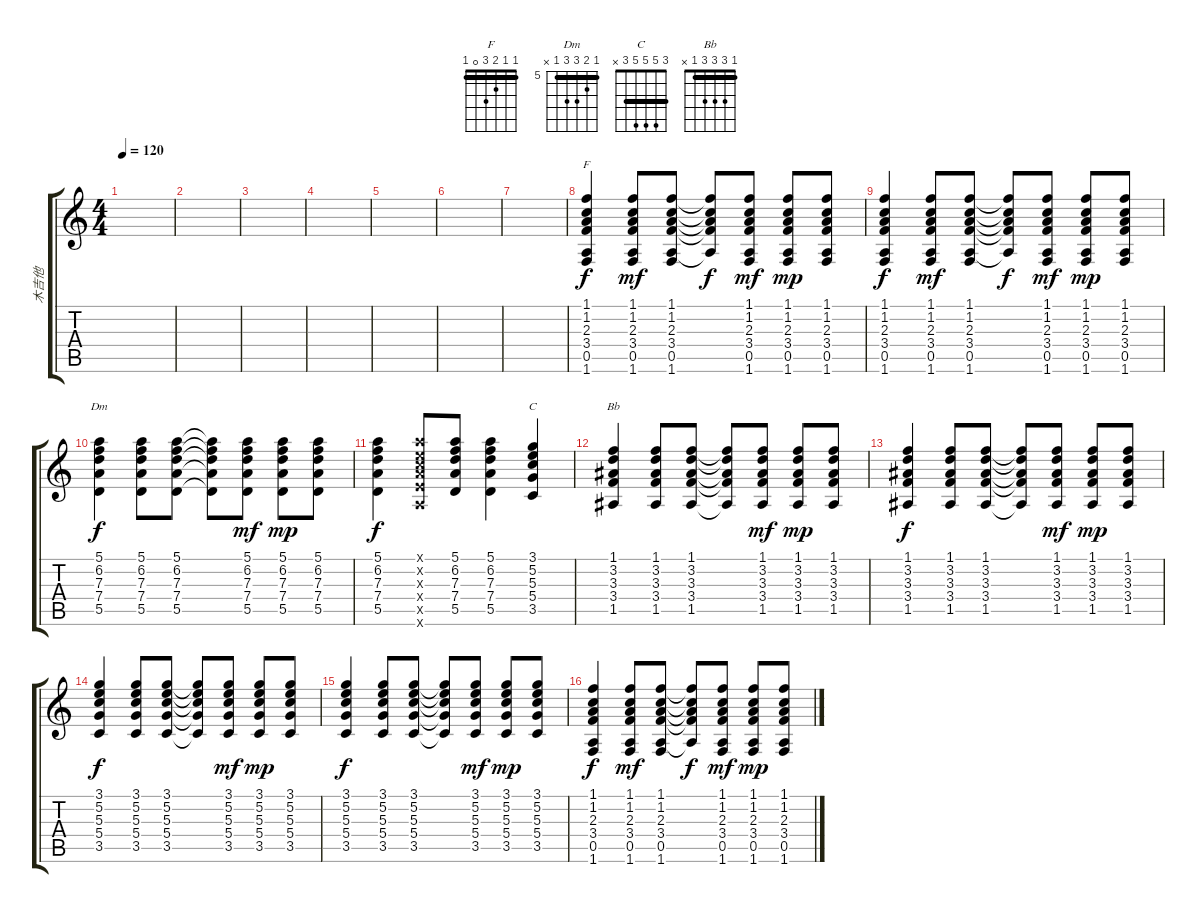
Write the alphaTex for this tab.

\track ("木吉他" "木吉他") {instrument acousticguitarsteel}
\staff {score tabs}
\tuning (E4 B3 G3 D3 A2 E2) {hide}
\chord ("F" 1 1 2 3 0 1) {barre 1}
\chord ("Dm" 5 6 7 7 5 x) {firstfret 5 barre 5}
\chord ("C" 3 5 5 5 3 x) {barre 3}
\chord ("Bb" 1 3 3 3 1 x) {barre 1}
\ts (4 4)
\tempo 120
\clef g2
\ks c
|
|
|
|
|
|
|
(1.1 1.2 2.3 3.4 0.5 1.6).4{ch "F" dy f} (1.1 1.2 2.3 3.4 0.5 1.6).8{dy mf} (1.1 1.2 2.3 3.4 0.5 1.6).8 (1.1{t} 1.2{t} 2.3{t} 3.4{t} 0.5{t}).8{dy f} (1.1 1.2 2.3 3.4 0.5 1.6).8{dy mf} (1.1 1.2 2.3 3.4 0.5 1.6).8{dy mp} (1.1 1.2 2.3 3.4 0.5 1.6).8 |
(1.1 1.2 2.3 3.4 0.5 1.6).4{dy f} (1.1 1.2 2.3 3.4 0.5 1.6).8{dy mf} (1.1 1.2 2.3 3.4 0.5 1.6).8 (1.1{t} 1.2{t} 2.3{t} 3.4{t} 0.5{t}).8{dy f} (1.1 1.2 2.3 3.4 0.5 1.6).8{dy mf} (1.1 1.2 2.3 3.4 0.5 1.6).8{dy mp} (1.1 1.2 2.3 3.4 0.5 1.6).8 |
(5.1 6.2 7.3 7.4 5.5).4{ch "Dm" dy f} (5.1 6.2 7.3 7.4 5.5).8 (5.1 6.2 7.3 7.4 5.5).8 (5.1{t} 6.2{t} 7.3{t} 7.4{t} 5.5{t}).8 (5.1 6.2 7.3 7.4 5.5).8{dy mf} (5.1 6.2 7.3 7.4 5.5).8{dy mp} (5.1 6.2 7.3 7.4 5.5).8 |
(5.1 6.2 7.3 7.4 5.5).4{dy f} (5.1{x} 5.2{x} 5.3{x} 7.4{x} 7.5{x} 5.6{x}).8 (5.1 6.2 7.3 7.4 5.5).8 (5.1 6.2 7.3 7.4 5.5).4 (3.1 5.2 5.3 5.4 3.5).4{ch "C"} |
(1.1 3.2 3.3 3.4 1.5).4{ch "Bb"} (1.1 3.2 3.3 3.4 1.5).8 (1.1 3.2 3.3 3.4 1.5).8 (1.1{t} 3.2{t} 3.3{t} 3.4{t} 1.5{t}).8 (1.1 3.2 3.3 3.4 1.5).8{dy mf} (1.1 3.2 3.3 3.4 1.5).8{dy mp} (1.1 3.2 3.3 3.4 1.5).8 |
(1.1 3.2 3.3 3.4 1.5).4{dy f} (1.1 3.2 3.3 3.4 1.5).8 (1.1 3.2 3.3 3.4 1.5).8 (1.1{t} 3.2{t} 3.3{t} 3.4{t} 1.5{t}).8 (1.1 3.2 3.3 3.4 1.5).8{dy mf} (1.1 3.2 3.3 3.4 1.5).8{dy mp} (1.1 3.2 3.3 3.4 1.5).8 |
(3.1 5.2 5.3 5.4 3.5).4{dy f} (3.1 5.2 5.3 5.4 3.5).8 (3.1 5.2 5.3 5.4 3.5).8 (3.1{t} 5.2{t} 5.3{t} 5.4{t} 3.5{t}).8 (3.1 5.2 5.3 5.4 3.5).8{dy mf} (3.1 5.2 5.3 5.4 3.5).8{dy mp} (3.1 5.2 5.3 5.4 3.5).8 |
(3.1 5.2 5.3 5.4 3.5).4{dy f} (3.1 5.2 5.3 5.4 3.5).8 (3.1 5.2 5.3 5.4 3.5).8 (3.1{t} 5.2{t} 5.3{t} 5.4{t} 3.5{t}).8 (3.1 5.2 5.3 5.4 3.5).8{dy mf} (3.1 5.2 5.3 5.4 3.5).8{dy mp} (3.1 5.2 5.3 5.4 3.5).8 |
(1.1 1.2 2.3 3.4 0.5 1.6).4{dy f} (1.1 1.2 2.3 3.4 0.5 1.6).8{dy mf} (1.1 1.2 2.3 3.4 0.5 1.6).8 (1.1{t} 1.2{t} 2.3{t} 3.4{t} 0.5{t}).8{dy f} (1.1 1.2 2.3 3.4 0.5 1.6).8{dy mf} (1.1 1.2 2.3 3.4 0.5 1.6).8{dy mp} (1.1 1.2 2.3 3.4 0.5 1.6).8
